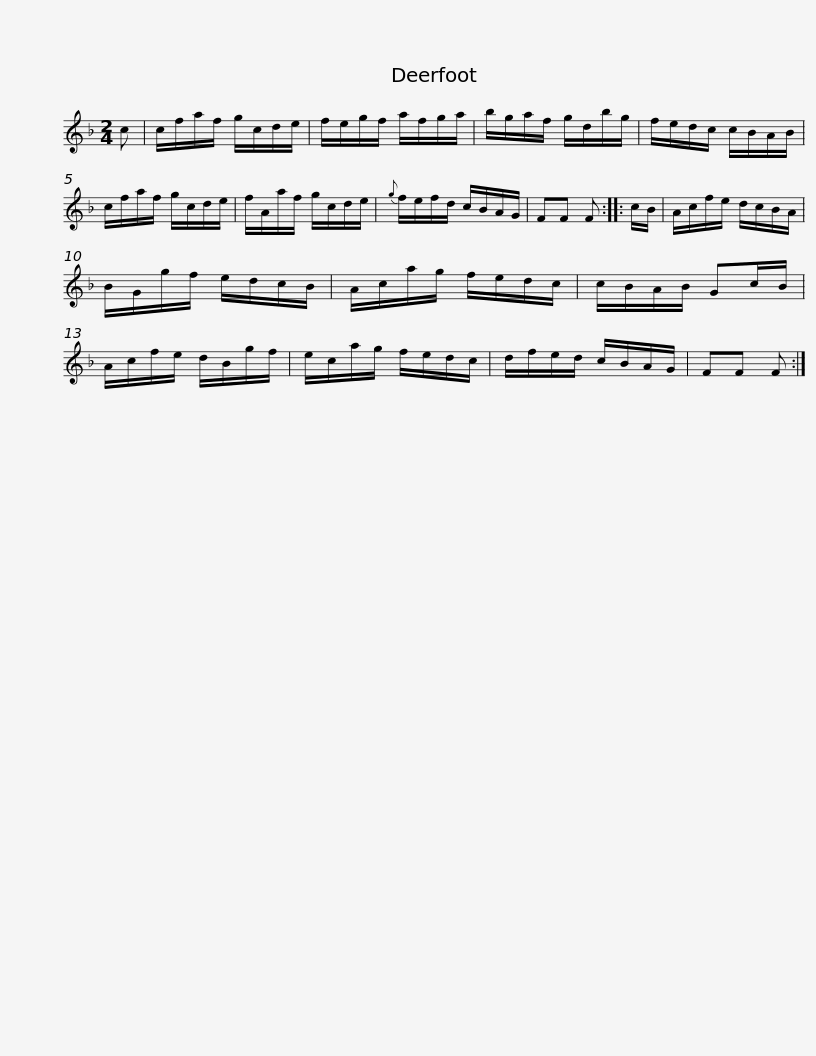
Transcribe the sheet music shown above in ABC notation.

X:1
L:1/8
M:2/4
I:linebreak $
K:F
V:1 treble
V:1
 c | c/f/a/f/ g/c/d/e/ | f/e/g/f/ a/f/g/a/ | b/g/a/f/ g/d/b/g/ | f/e/d/c/ c/B/A/B/ | %5
 c/f/a/f/ g/c/d/e/ |$ f/A/a/f/ g/c/d/e/ |{g} f/e/f/d/ c/B/A/G/ | FF F :: c/B/ | %10
 A/c/f/e/ d/c/B/A/ | B/G/g/f/ e/d/c/B/ | A/c/a/g/ f/e/d/c/ |$ c/B/A/B/ Gc/B/ | A/c/f/e/ d/B/g/f/ | %15
 e/c/a/g/ f/e/d/c/ | d/f/e/d/ c/B/A/G/ | FF F :| %18
